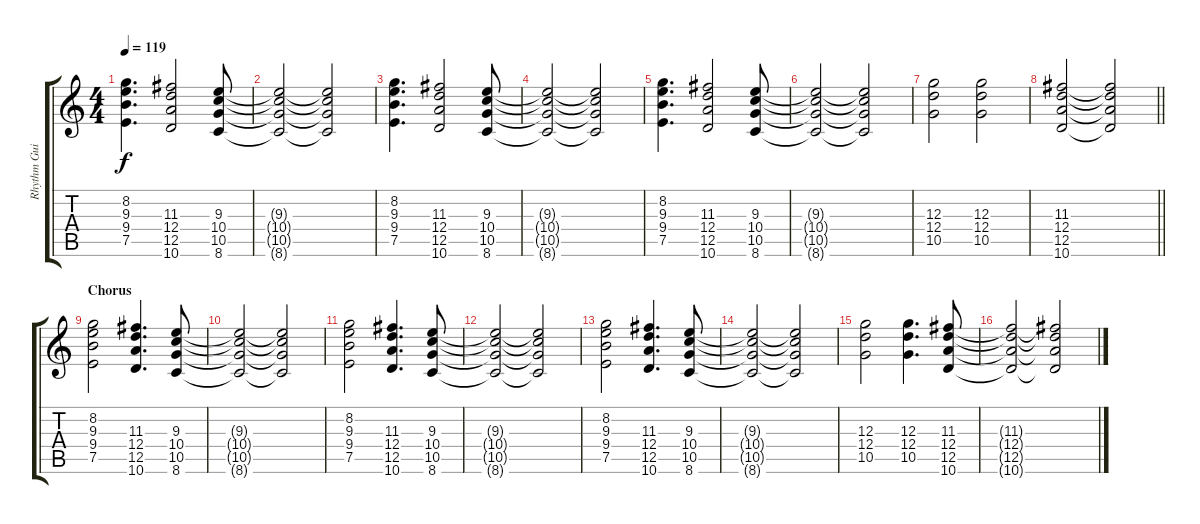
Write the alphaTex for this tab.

\track ("Rhythm Guitar" "Rhythm Gui") {instrument distortionguitar}
\staff {score tabs}
\tuning (E4 B3 G3 D3 A2 E2) {hide}
\ts (4 4)
\tempo 119
\clef g2
\ks c
(8.2 9.3 9.4 7.5).4{d dy f} (11.3 12.4 12.5 10.6).2 (9.3 10.4 10.5 8.6).8 |
(9.3{t} 10.4{t} 10.5{t} 8.6{t}).2 (9.3{t} 10.4{t} 10.5{t} 8.6{t}).2 |
(8.2 9.3 9.4 7.5).4{d} (11.3 12.4 12.5 10.6).2 (9.3 10.4 10.5 8.6).8 |
(9.3{t} 10.4{t} 10.5{t} 8.6{t}).2 (9.3{t} 10.4{t} 10.5{t} 8.6{t}).2 |
(8.2 9.3 9.4 7.5).4{d} (11.3 12.4 12.5 10.6).2 (9.3 10.4 10.5 8.6).8 |
(9.3{t} 10.4{t} 10.5{t} 8.6{t}).2 (9.3{t} 10.4{t} 10.5{t} 8.6{t}).2 |
(12.3 12.4 10.5).2 (12.3 12.4 10.5).2 |
\barLineRight lightlight
(11.3 12.4 12.5 10.6).2 (11.3{t} 12.4{t} 12.5{t} 10.6{t}).2 |
\section ("" "Chorus")
(8.2 9.3 9.4 7.5).2 (11.3 12.4 12.5 10.6).4{d} (9.3 10.4 10.5 8.6).8 |
(9.3{t} 10.4{t} 10.5{t} 8.6{t}).2 (9.3{t} 10.4{t} 10.5{t} 8.6{t}).2 |
(8.2 9.3 9.4 7.5).2 (11.3 12.4 12.5 10.6).4{d} (9.3 10.4 10.5 8.6).8 |
(9.3{t} 10.4{t} 10.5{t} 8.6{t}).2 (9.3{t} 10.4{t} 10.5{t} 8.6{t}).2 |
(8.2 9.3 9.4 7.5).2 (11.3 12.4 12.5 10.6).4{d} (9.3 10.4 10.5 8.6).8 |
(9.3{t} 10.4{t} 10.5{t} 8.6{t}).2 (9.3{t} 10.4{t} 10.5{t} 8.6{t}).2 |
(12.3 12.4 10.5).2 (12.3 12.4 10.5).4{d} (11.3 12.4 12.5 10.6).8 |
(11.3{t} 12.4{t} 12.5{t} 10.6{t}).2 (11.3{t} 12.4{t} 12.5{t} 10.6{t}).2
